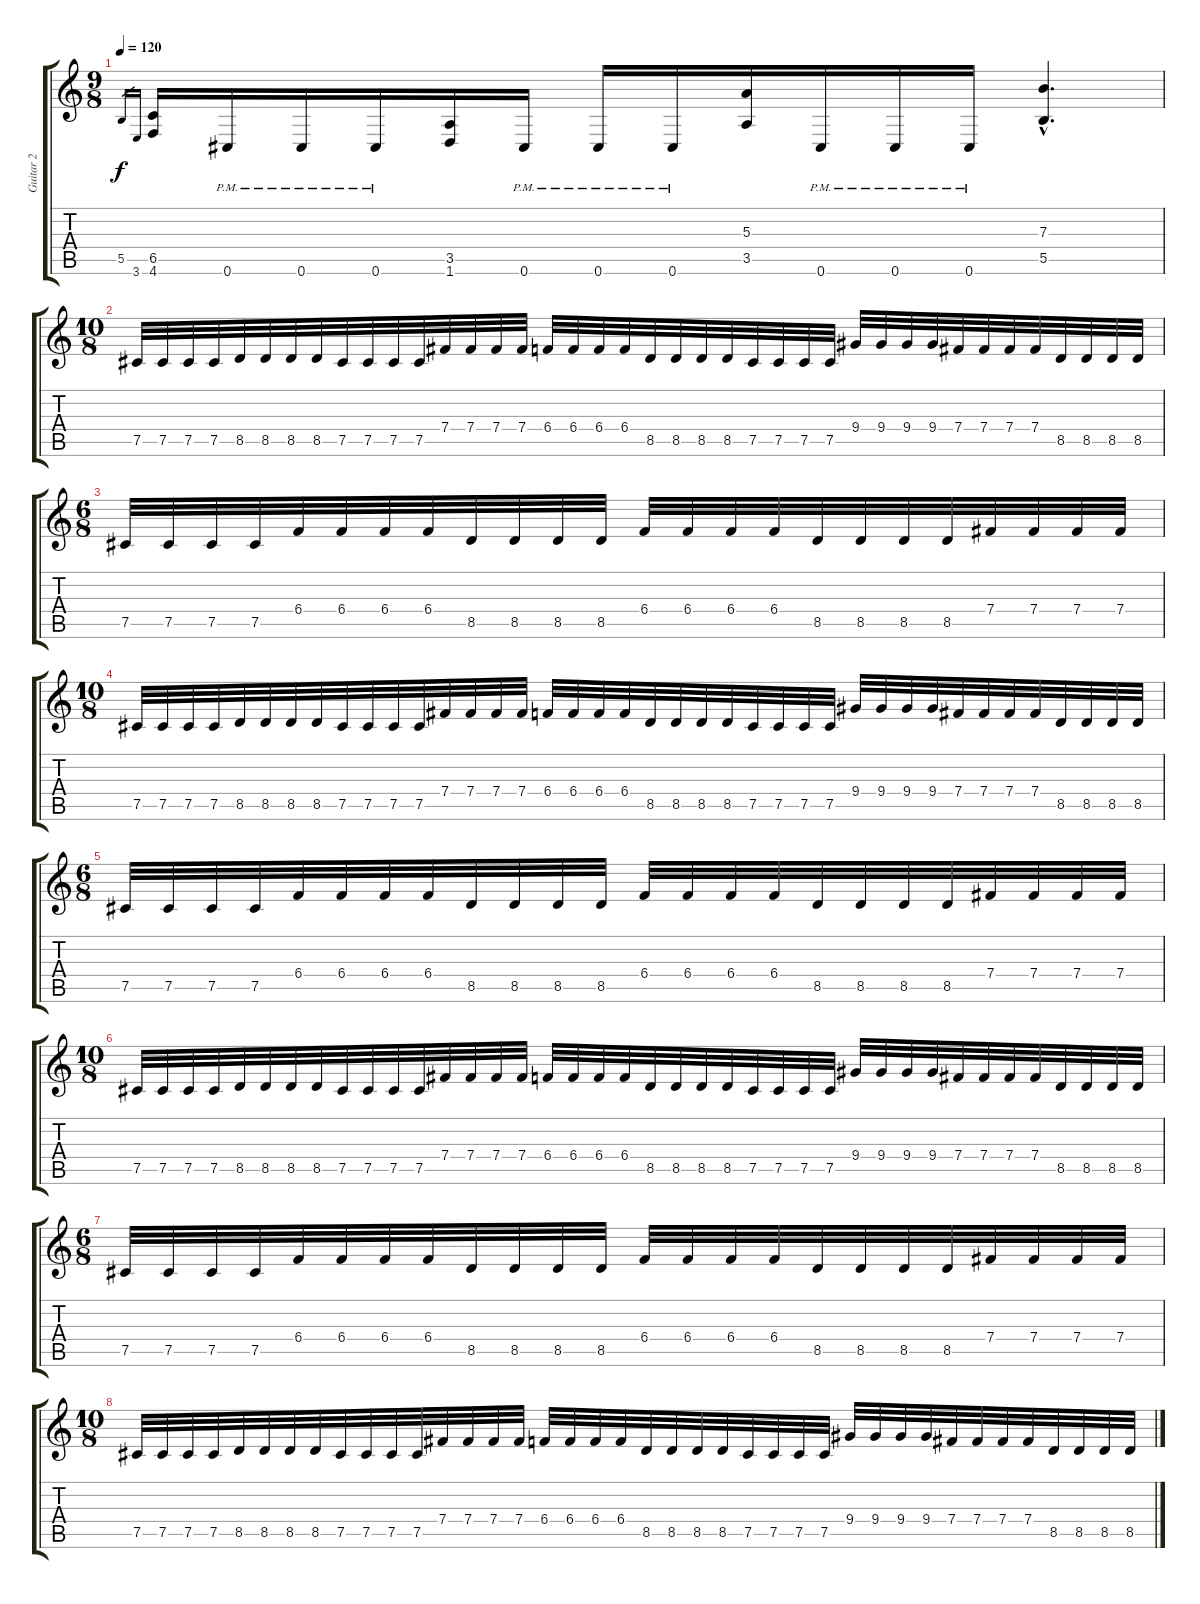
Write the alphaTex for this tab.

\track ("Guitar 2" "Guitar 2") {instrument distortionguitar}
\staff {score tabs}
\tuning (Db4 Ab3 E3 B2 Gb2 Db2) {hide}
\ts (9 8)
\tempo 120
\clef g2
\ks c
5.5.16{gr dy f} 3.6.16{gr} (6.5 4.6).16 0.6{pm}.16 0.6{pm}.16 0.6{pm}.16 (3.5 1.6).16 0.6{pm}.16 0.6{pm}.16 0.6{pm}.16 (5.3 3.5).16 0.6{pm}.16 0.6{pm}.16 0.6{pm}.16 (7.3{hac} 5.5{hac}).4{d} |
\ts (10 8)
7.5.32 7.5.32 7.5.32 7.5.32 8.5.32 8.5.32 8.5.32 8.5.32 7.5.32 7.5.32 7.5.32 7.5.32 7.4.32 7.4.32 7.4.32 7.4.32 6.4.32 6.4.32 6.4.32 6.4.32 8.5.32 8.5.32 8.5.32 8.5.32 7.5.32 7.5.32 7.5.32 7.5.32 9.4.32 9.4.32 9.4.32 9.4.32 7.4.32 7.4.32 7.4.32 7.4.32 8.5.32 8.5.32 8.5.32 8.5.32 |
\ts (6 8)
7.5.32 7.5.32 7.5.32 7.5.32 6.4.32 6.4.32 6.4.32 6.4.32 8.5.32 8.5.32 8.5.32 8.5.32 6.4.32 6.4.32 6.4.32 6.4.32 8.5.32 8.5.32 8.5.32 8.5.32 7.4.32 7.4.32 7.4.32 7.4.32 |
\ts (10 8)
7.5.32 7.5.32 7.5.32 7.5.32 8.5.32 8.5.32 8.5.32 8.5.32 7.5.32 7.5.32 7.5.32 7.5.32 7.4.32 7.4.32 7.4.32 7.4.32 6.4.32 6.4.32 6.4.32 6.4.32 8.5.32 8.5.32 8.5.32 8.5.32 7.5.32 7.5.32 7.5.32 7.5.32 9.4.32 9.4.32 9.4.32 9.4.32 7.4.32 7.4.32 7.4.32 7.4.32 8.5.32 8.5.32 8.5.32 8.5.32 |
\ts (6 8)
7.5.32 7.5.32 7.5.32 7.5.32 6.4.32 6.4.32 6.4.32 6.4.32 8.5.32 8.5.32 8.5.32 8.5.32 6.4.32 6.4.32 6.4.32 6.4.32 8.5.32 8.5.32 8.5.32 8.5.32 7.4.32 7.4.32 7.4.32 7.4.32 |
\ts (10 8)
7.5.32 7.5.32 7.5.32 7.5.32 8.5.32 8.5.32 8.5.32 8.5.32 7.5.32 7.5.32 7.5.32 7.5.32 7.4.32 7.4.32 7.4.32 7.4.32 6.4.32 6.4.32 6.4.32 6.4.32 8.5.32 8.5.32 8.5.32 8.5.32 7.5.32 7.5.32 7.5.32 7.5.32 9.4.32 9.4.32 9.4.32 9.4.32 7.4.32 7.4.32 7.4.32 7.4.32 8.5.32 8.5.32 8.5.32 8.5.32 |
\ts (6 8)
7.5.32 7.5.32 7.5.32 7.5.32 6.4.32 6.4.32 6.4.32 6.4.32 8.5.32 8.5.32 8.5.32 8.5.32 6.4.32 6.4.32 6.4.32 6.4.32 8.5.32 8.5.32 8.5.32 8.5.32 7.4.32 7.4.32 7.4.32 7.4.32 |
\ts (10 8)
7.5.32 7.5.32 7.5.32 7.5.32 8.5.32 8.5.32 8.5.32 8.5.32 7.5.32 7.5.32 7.5.32 7.5.32 7.4.32 7.4.32 7.4.32 7.4.32 6.4.32 6.4.32 6.4.32 6.4.32 8.5.32 8.5.32 8.5.32 8.5.32 7.5.32 7.5.32 7.5.32 7.5.32 9.4.32 9.4.32 9.4.32 9.4.32 7.4.32 7.4.32 7.4.32 7.4.32 8.5.32 8.5.32 8.5.32 8.5.32
